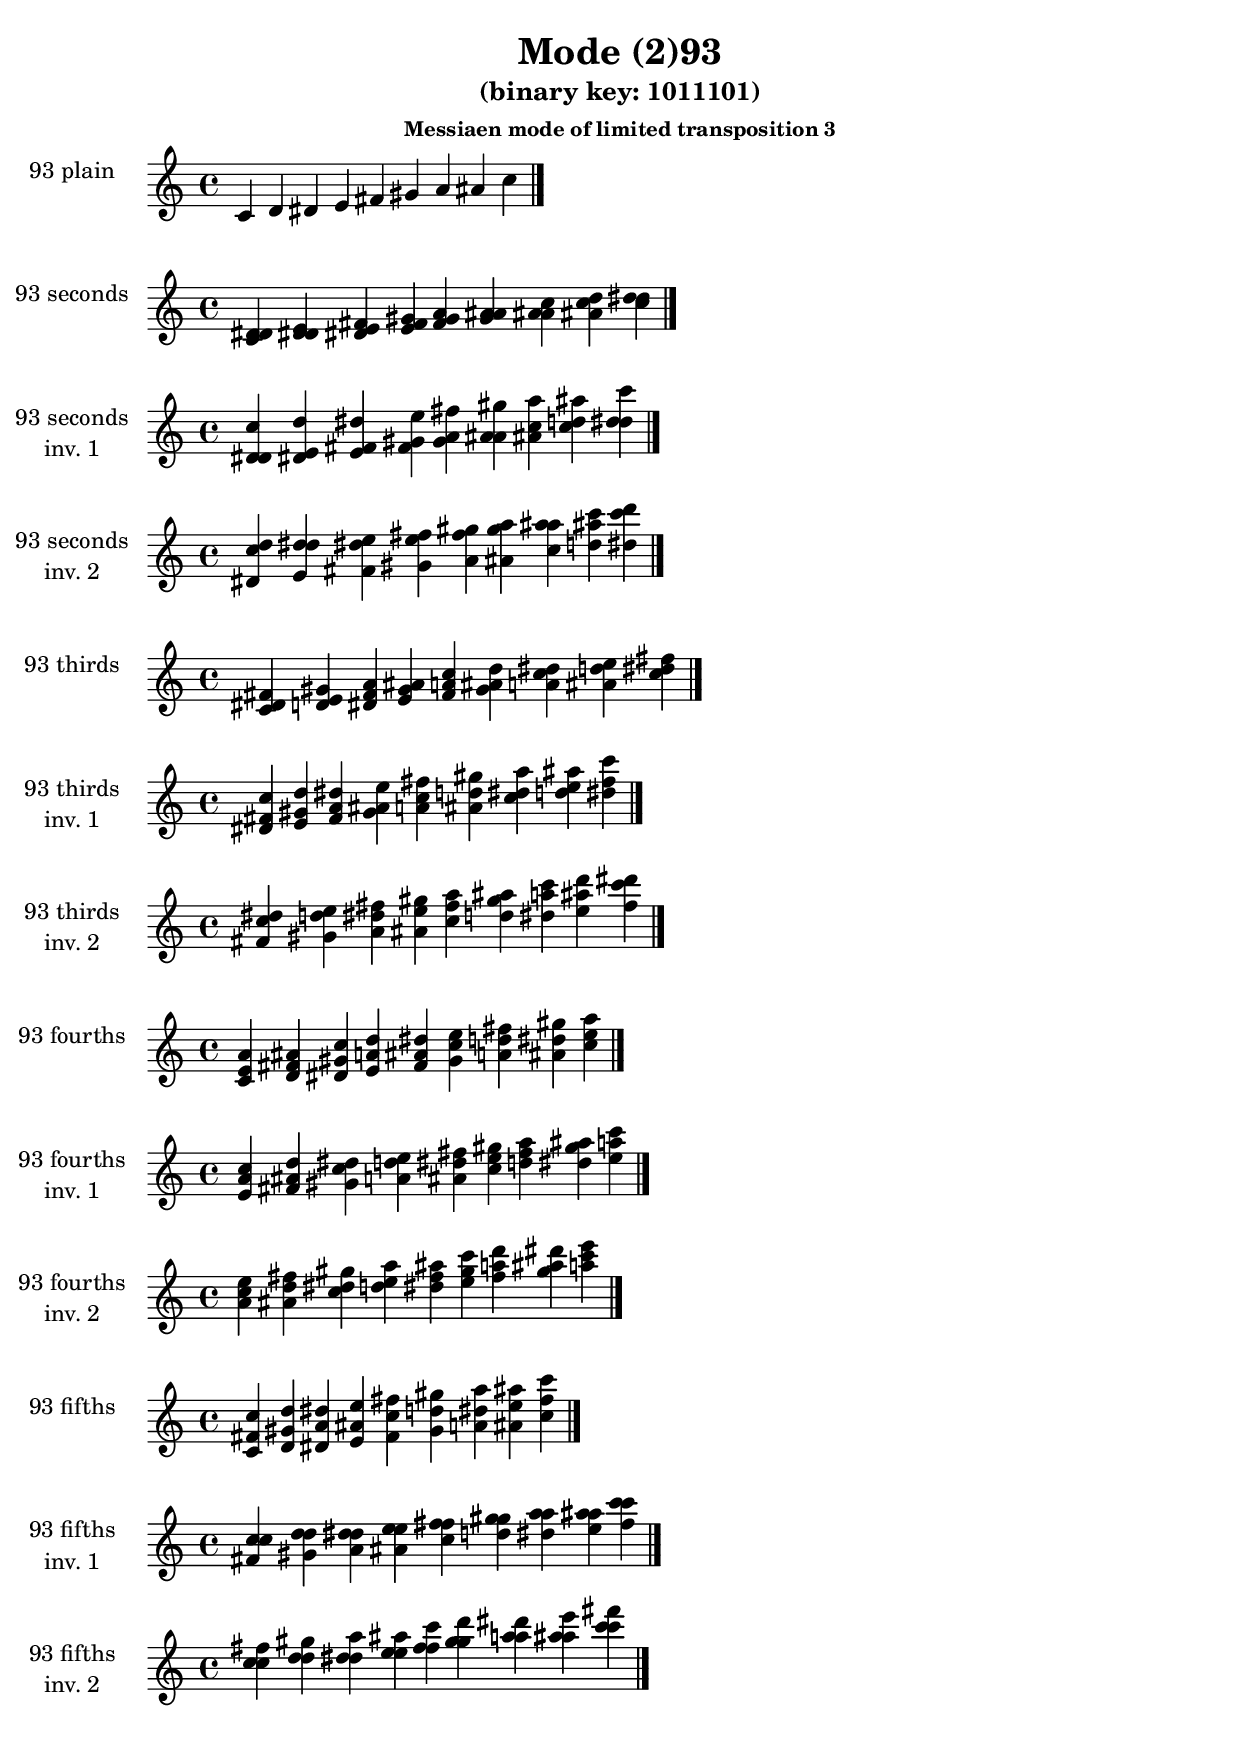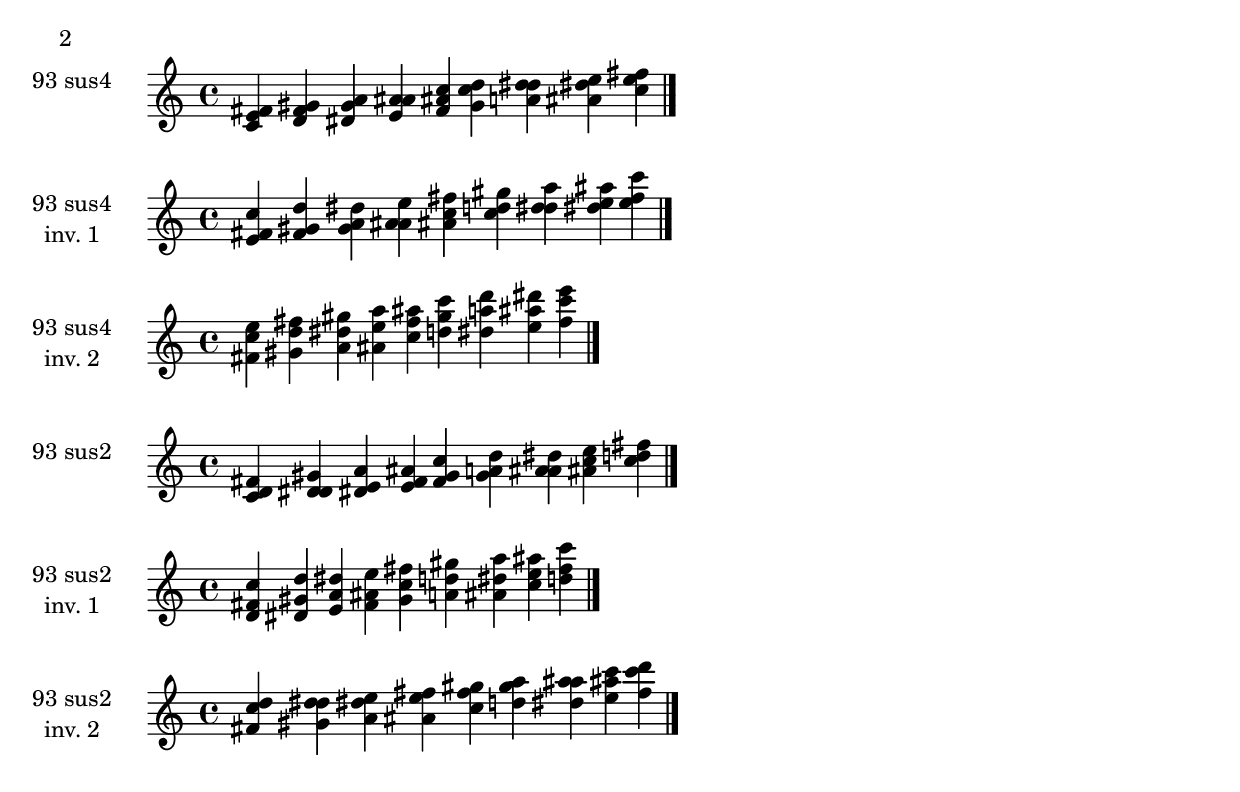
\version "2.19.0"

\header {
  title = "Mode (2)93"
  subtitle = "(binary key: 1011101)"
  subsubtitle =  \markup { \left-align \column {
      "Messiaen mode of limited transposition 3"
    }
  }
 %% Remove default LilyPond tagline
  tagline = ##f
}

\paper {
  #(set-paper-size "a4")
}

global = {
  \key c \major
  \time 4/4
  \tempo 4=100
}

\book {
  \score {
    \new Staff \with {
      instrumentName =  \markup { \column {
         \hcenter-in #14 \line { 93 plain }
         \hcenter-in #14 \line {  } } }
      midiInstrument = "oboe"
    } { \accidentalStyle "default"
        \cadenzaOn c' d' dis' e' fis' gis' a' ais' c''  \cadenzaOff \bar "|." }
    \layout { }
  }
  \score {
    \new Staff \with {
      instrumentName =  \markup { \column {
         \hcenter-in #14 \line { 93 seconds }
         \hcenter-in #14 \line {  } } }
      midiInstrument = "oboe"
    } { \accidentalStyle "default"
        \cadenzaOn <c' d' dis'> <d' dis' e'> <dis' e' fis'> <e' fis' gis'> <fis' gis' a'> <gis' a' ais'> <a' ais' c''> <ais' c'' d''> <c'' d'' dis''>  \cadenzaOff \bar "|." }
    \layout { }
  }
  \score {
    \new Staff \with {
      instrumentName =  \markup { \column {
         \hcenter-in #14 \line { 93 seconds }
         \hcenter-in #14 \line { inv. 1 } } }
      midiInstrument = "oboe"
    } { \accidentalStyle "default"
        \cadenzaOn <d' dis' c''> <dis' e' d''> <e' fis' dis''> <fis' gis' e''> <gis' a' fis''> <a' ais' gis''> <ais' c'' a''> <c'' d'' ais''> <d'' dis'' c'''>  \cadenzaOff \bar "|." }
    \layout { }
  }
  \score {
    \new Staff \with {
      instrumentName =  \markup { \column {
         \hcenter-in #14 \line { 93 seconds }
         \hcenter-in #14 \line { inv. 2 } } }
      midiInstrument = "oboe"
    } { \accidentalStyle "default"
        \cadenzaOn <dis' c'' d''> <e' d'' dis''> <fis' dis'' e''> <gis' e'' fis''> <a' fis'' gis''> <ais' gis'' a''> <c'' a'' ais''> <d'' ais'' c'''> <dis'' c''' d'''>  \cadenzaOff \bar "|." }
    \layout { }
  }
  \score {
    \new Staff \with {
      instrumentName =  \markup { \column {
         \hcenter-in #14 \line { 93 thirds }
         \hcenter-in #14 \line {  } } }
      midiInstrument = "oboe"
    } { \accidentalStyle "default"
        \cadenzaOn <c' dis' fis'> <d' e' gis'> <dis' fis' a'> <e' gis' ais'> <fis' a' c''> <gis' ais' d''> <a' c'' dis''> <ais' d'' e''> <c'' dis'' fis''>  \cadenzaOff \bar "|." }
    \layout { }
  }
  \score {
    \new Staff \with {
      instrumentName =  \markup { \column {
         \hcenter-in #14 \line { 93 thirds }
         \hcenter-in #14 \line { inv. 1 } } }
      midiInstrument = "oboe"
    } { \accidentalStyle "default"
        \cadenzaOn <dis' fis' c''> <e' gis' d''> <fis' a' dis''> <gis' ais' e''> <a' c'' fis''> <ais' d'' gis''> <c'' dis'' a''> <d'' e'' ais''> <dis'' fis'' c'''>  \cadenzaOff \bar "|." }
    \layout { }
  }
  \score {
    \new Staff \with {
      instrumentName =  \markup { \column {
         \hcenter-in #14 \line { 93 thirds }
         \hcenter-in #14 \line { inv. 2 } } }
      midiInstrument = "oboe"
    } { \accidentalStyle "default"
        \cadenzaOn <fis' c'' dis''> <gis' d'' e''> <a' dis'' fis''> <ais' e'' gis''> <c'' fis'' a''> <d'' gis'' ais''> <dis'' a'' c'''> <e'' ais'' d'''> <fis'' c''' dis'''>  \cadenzaOff \bar "|." }
    \layout { }
  }
  \score {
    \new Staff \with {
      instrumentName =  \markup { \column {
         \hcenter-in #14 \line { 93 fourths }
         \hcenter-in #14 \line {  } } }
      midiInstrument = "oboe"
    } { \accidentalStyle "default"
        \cadenzaOn <c' e' a'> <d' fis' ais'> <dis' gis' c''> <e' a' d''> <fis' ais' dis''> <gis' c'' e''> <a' d'' fis''> <ais' dis'' gis''> <c'' e'' a''>  \cadenzaOff \bar "|." }
    \layout { }
  }
  \score {
    \new Staff \with {
      instrumentName =  \markup { \column {
         \hcenter-in #14 \line { 93 fourths }
         \hcenter-in #14 \line { inv. 1 } } }
      midiInstrument = "oboe"
    } { \accidentalStyle "default"
        \cadenzaOn <e' a' c''> <fis' ais' d''> <gis' c'' dis''> <a' d'' e''> <ais' dis'' fis''> <c'' e'' gis''> <d'' fis'' a''> <dis'' gis'' ais''> <e'' a'' c'''>  \cadenzaOff \bar "|." }
    \layout { }
  }
  \score {
    \new Staff \with {
      instrumentName =  \markup { \column {
         \hcenter-in #14 \line { 93 fourths }
         \hcenter-in #14 \line { inv. 2 } } }
      midiInstrument = "oboe"
    } { \accidentalStyle "default"
        \cadenzaOn <a' c'' e''> <ais' d'' fis''> <c'' dis'' gis''> <d'' e'' a''> <dis'' fis'' ais''> <e'' gis'' c'''> <fis'' a'' d'''> <gis'' ais'' dis'''> <a'' c''' e'''>  \cadenzaOff \bar "|." }
    \layout { }
  }
  \score {
    \new Staff \with {
      instrumentName =  \markup { \column {
         \hcenter-in #14 \line { 93 fifths }
         \hcenter-in #14 \line {  } } }
      midiInstrument = "oboe"
    } { \accidentalStyle "default"
        \cadenzaOn <c' fis' c''> <d' gis' d''> <dis' a' dis''> <e' ais' e''> <fis' c'' fis''> <gis' d'' gis''> <a' dis'' a''> <ais' e'' ais''> <c'' fis'' c'''>  \cadenzaOff \bar "|." }
    \layout { }
  }
  \score {
    \new Staff \with {
      instrumentName =  \markup { \column {
         \hcenter-in #14 \line { 93 fifths }
         \hcenter-in #14 \line { inv. 1 } } }
      midiInstrument = "oboe"
    } { \accidentalStyle "default"
        \cadenzaOn <fis' c'' c''> <gis' d'' d''> <a' dis'' dis''> <ais' e'' e''> <c'' fis'' fis''> <d'' gis'' gis''> <dis'' a'' a''> <e'' ais'' ais''> <fis'' c''' c'''>  \cadenzaOff \bar "|." }
    \layout { }
  }
  \score {
    \new Staff \with {
      instrumentName =  \markup { \column {
         \hcenter-in #14 \line { 93 fifths }
         \hcenter-in #14 \line { inv. 2 } } }
      midiInstrument = "oboe"
    } { \accidentalStyle "default"
        \cadenzaOn <c'' c'' fis''> <d'' d'' gis''> <dis'' dis'' a''> <e'' e'' ais''> <fis'' fis'' c'''> <gis'' gis'' d'''> <a'' a'' dis'''> <ais'' ais'' e'''> <c''' c''' fis'''>  \cadenzaOff \bar "|." }
    \layout { }
  }
  \score {
    \new Staff \with {
      instrumentName =  \markup { \column {
         \hcenter-in #14 \line { 93 sus4 }
         \hcenter-in #14 \line {  } } }
      midiInstrument = "oboe"
    } { \accidentalStyle "default"
        \cadenzaOn <c' e' fis'> <d' fis' gis'> <dis' gis' a'> <e' a' ais'> <fis' ais' c''> <gis' c'' d''> <a' d'' dis''> <ais' dis'' e''> <c'' e'' fis''>  \cadenzaOff \bar "|." }
    \layout { }
  }
  \score {
    \new Staff \with {
      instrumentName =  \markup { \column {
         \hcenter-in #14 \line { 93 sus4 }
         \hcenter-in #14 \line { inv. 1 } } }
      midiInstrument = "oboe"
    } { \accidentalStyle "default"
        \cadenzaOn <e' fis' c''> <fis' gis' d''> <gis' a' dis''> <a' ais' e''> <ais' c'' fis''> <c'' d'' gis''> <d'' dis'' a''> <dis'' e'' ais''> <e'' fis'' c'''>  \cadenzaOff \bar "|." }
    \layout { }
  }
  \score {
    \new Staff \with {
      instrumentName =  \markup { \column {
         \hcenter-in #14 \line { 93 sus4 }
         \hcenter-in #14 \line { inv. 2 } } }
      midiInstrument = "oboe"
    } { \accidentalStyle "default"
        \cadenzaOn <fis' c'' e''> <gis' d'' fis''> <a' dis'' gis''> <ais' e'' a''> <c'' fis'' ais''> <d'' gis'' c'''> <dis'' a'' d'''> <e'' ais'' dis'''> <fis'' c''' e'''>  \cadenzaOff \bar "|." }
    \layout { }
  }
  \score {
    \new Staff \with {
      instrumentName =  \markup { \column {
         \hcenter-in #14 \line { 93 sus2 }
         \hcenter-in #14 \line {  } } }
      midiInstrument = "oboe"
    } { \accidentalStyle "default"
        \cadenzaOn <c' d' fis'> <d' dis' gis'> <dis' e' a'> <e' fis' ais'> <fis' gis' c''> <gis' a' d''> <a' ais' dis''> <ais' c'' e''> <c'' d'' fis''>  \cadenzaOff \bar "|." }
    \layout { }
  }
  \score {
    \new Staff \with {
      instrumentName =  \markup { \column {
         \hcenter-in #14 \line { 93 sus2 }
         \hcenter-in #14 \line { inv. 1 } } }
      midiInstrument = "oboe"
    } { \accidentalStyle "default"
        \cadenzaOn <d' fis' c''> <dis' gis' d''> <e' a' dis''> <fis' ais' e''> <gis' c'' fis''> <a' d'' gis''> <ais' dis'' a''> <c'' e'' ais''> <d'' fis'' c'''>  \cadenzaOff \bar "|." }
    \layout { }
  }
  \score {
    \new Staff \with {
      instrumentName =  \markup { \column {
         \hcenter-in #14 \line { 93 sus2 }
         \hcenter-in #14 \line { inv. 2 } } }
      midiInstrument = "oboe"
    } { \accidentalStyle "default"
        \cadenzaOn <fis' c'' d''> <gis' d'' dis''> <a' dis'' e''> <ais' e'' fis''> <c'' fis'' gis''> <d'' gis'' a''> <dis'' a'' ais''> <e'' ais'' c'''> <fis'' c''' d'''>  \cadenzaOff \bar "|." }
    \layout { }
  }
}

\book {
  \bookOutputSuffix "plain_"
  \score {
    \new Staff \with {
      instrumentName =  \markup { \column {
         \hcenter-in #14 \line { 93 plain }
         \hcenter-in #14 \line {  } } }
      midiInstrument = "oboe"
    } { \accidentalStyle "default"
        \cadenzaOn c' d' dis' e' fis' gis' a' ais' c''  \cadenzaOff \bar "|." }
    \midi { }
  }
}
\book {
  \bookOutputSuffix "seconds_"
  \score {
    \new Staff \with {
      instrumentName =  \markup { \column {
         \hcenter-in #14 \line { 93 seconds }
         \hcenter-in #14 \line {  } } }
      midiInstrument = "oboe"
    } { \accidentalStyle "default"
        \cadenzaOn <c' d' dis'> <d' dis' e'> <dis' e' fis'> <e' fis' gis'> <fis' gis' a'> <gis' a' ais'> <a' ais' c''> <ais' c'' d''> <c'' d'' dis''>  \cadenzaOff \bar "|." }
    \midi { }
  }
}
\book {
  \bookOutputSuffix "seconds_inv. 1"
  \score {
    \new Staff \with {
      instrumentName =  \markup { \column {
         \hcenter-in #14 \line { 93 seconds }
         \hcenter-in #14 \line { inv. 1 } } }
      midiInstrument = "oboe"
    } { \accidentalStyle "default"
        \cadenzaOn <d' dis' c''> <dis' e' d''> <e' fis' dis''> <fis' gis' e''> <gis' a' fis''> <a' ais' gis''> <ais' c'' a''> <c'' d'' ais''> <d'' dis'' c'''>  \cadenzaOff \bar "|." }
    \midi { }
  }
}
\book {
  \bookOutputSuffix "seconds_inv. 2"
  \score {
    \new Staff \with {
      instrumentName =  \markup { \column {
         \hcenter-in #14 \line { 93 seconds }
         \hcenter-in #14 \line { inv. 2 } } }
      midiInstrument = "oboe"
    } { \accidentalStyle "default"
        \cadenzaOn <dis' c'' d''> <e' d'' dis''> <fis' dis'' e''> <gis' e'' fis''> <a' fis'' gis''> <ais' gis'' a''> <c'' a'' ais''> <d'' ais'' c'''> <dis'' c''' d'''>  \cadenzaOff \bar "|." }
    \midi { }
  }
}
\book {
  \bookOutputSuffix "thirds_"
  \score {
    \new Staff \with {
      instrumentName =  \markup { \column {
         \hcenter-in #14 \line { 93 thirds }
         \hcenter-in #14 \line {  } } }
      midiInstrument = "oboe"
    } { \accidentalStyle "default"
        \cadenzaOn <c' dis' fis'> <d' e' gis'> <dis' fis' a'> <e' gis' ais'> <fis' a' c''> <gis' ais' d''> <a' c'' dis''> <ais' d'' e''> <c'' dis'' fis''>  \cadenzaOff \bar "|." }
    \midi { }
  }
}
\book {
  \bookOutputSuffix "thirds_inv. 1"
  \score {
    \new Staff \with {
      instrumentName =  \markup { \column {
         \hcenter-in #14 \line { 93 thirds }
         \hcenter-in #14 \line { inv. 1 } } }
      midiInstrument = "oboe"
    } { \accidentalStyle "default"
        \cadenzaOn <dis' fis' c''> <e' gis' d''> <fis' a' dis''> <gis' ais' e''> <a' c'' fis''> <ais' d'' gis''> <c'' dis'' a''> <d'' e'' ais''> <dis'' fis'' c'''>  \cadenzaOff \bar "|." }
    \midi { }
  }
}
\book {
  \bookOutputSuffix "thirds_inv. 2"
  \score {
    \new Staff \with {
      instrumentName =  \markup { \column {
         \hcenter-in #14 \line { 93 thirds }
         \hcenter-in #14 \line { inv. 2 } } }
      midiInstrument = "oboe"
    } { \accidentalStyle "default"
        \cadenzaOn <fis' c'' dis''> <gis' d'' e''> <a' dis'' fis''> <ais' e'' gis''> <c'' fis'' a''> <d'' gis'' ais''> <dis'' a'' c'''> <e'' ais'' d'''> <fis'' c''' dis'''>  \cadenzaOff \bar "|." }
    \midi { }
  }
}
\book {
  \bookOutputSuffix "fourths_"
  \score {
    \new Staff \with {
      instrumentName =  \markup { \column {
         \hcenter-in #14 \line { 93 fourths }
         \hcenter-in #14 \line {  } } }
      midiInstrument = "oboe"
    } { \accidentalStyle "default"
        \cadenzaOn <c' e' a'> <d' fis' ais'> <dis' gis' c''> <e' a' d''> <fis' ais' dis''> <gis' c'' e''> <a' d'' fis''> <ais' dis'' gis''> <c'' e'' a''>  \cadenzaOff \bar "|." }
    \midi { }
  }
}
\book {
  \bookOutputSuffix "fourths_inv. 1"
  \score {
    \new Staff \with {
      instrumentName =  \markup { \column {
         \hcenter-in #14 \line { 93 fourths }
         \hcenter-in #14 \line { inv. 1 } } }
      midiInstrument = "oboe"
    } { \accidentalStyle "default"
        \cadenzaOn <e' a' c''> <fis' ais' d''> <gis' c'' dis''> <a' d'' e''> <ais' dis'' fis''> <c'' e'' gis''> <d'' fis'' a''> <dis'' gis'' ais''> <e'' a'' c'''>  \cadenzaOff \bar "|." }
    \midi { }
  }
}
\book {
  \bookOutputSuffix "fourths_inv. 2"
  \score {
    \new Staff \with {
      instrumentName =  \markup { \column {
         \hcenter-in #14 \line { 93 fourths }
         \hcenter-in #14 \line { inv. 2 } } }
      midiInstrument = "oboe"
    } { \accidentalStyle "default"
        \cadenzaOn <a' c'' e''> <ais' d'' fis''> <c'' dis'' gis''> <d'' e'' a''> <dis'' fis'' ais''> <e'' gis'' c'''> <fis'' a'' d'''> <gis'' ais'' dis'''> <a'' c''' e'''>  \cadenzaOff \bar "|." }
    \midi { }
  }
}
\book {
  \bookOutputSuffix "fifths_"
  \score {
    \new Staff \with {
      instrumentName =  \markup { \column {
         \hcenter-in #14 \line { 93 fifths }
         \hcenter-in #14 \line {  } } }
      midiInstrument = "oboe"
    } { \accidentalStyle "default"
        \cadenzaOn <c' fis' c''> <d' gis' d''> <dis' a' dis''> <e' ais' e''> <fis' c'' fis''> <gis' d'' gis''> <a' dis'' a''> <ais' e'' ais''> <c'' fis'' c'''>  \cadenzaOff \bar "|." }
    \midi { }
  }
}
\book {
  \bookOutputSuffix "fifths_inv. 1"
  \score {
    \new Staff \with {
      instrumentName =  \markup { \column {
         \hcenter-in #14 \line { 93 fifths }
         \hcenter-in #14 \line { inv. 1 } } }
      midiInstrument = "oboe"
    } { \accidentalStyle "default"
        \cadenzaOn <fis' c'' c''> <gis' d'' d''> <a' dis'' dis''> <ais' e'' e''> <c'' fis'' fis''> <d'' gis'' gis''> <dis'' a'' a''> <e'' ais'' ais''> <fis'' c''' c'''>  \cadenzaOff \bar "|." }
    \midi { }
  }
}
\book {
  \bookOutputSuffix "fifths_inv. 2"
  \score {
    \new Staff \with {
      instrumentName =  \markup { \column {
         \hcenter-in #14 \line { 93 fifths }
         \hcenter-in #14 \line { inv. 2 } } }
      midiInstrument = "oboe"
    } { \accidentalStyle "default"
        \cadenzaOn <c'' c'' fis''> <d'' d'' gis''> <dis'' dis'' a''> <e'' e'' ais''> <fis'' fis'' c'''> <gis'' gis'' d'''> <a'' a'' dis'''> <ais'' ais'' e'''> <c''' c''' fis'''>  \cadenzaOff \bar "|." }
    \midi { }
  }
}
\book {
  \bookOutputSuffix "sus4_"
  \score {
    \new Staff \with {
      instrumentName =  \markup { \column {
         \hcenter-in #14 \line { 93 sus4 }
         \hcenter-in #14 \line {  } } }
      midiInstrument = "oboe"
    } { \accidentalStyle "default"
        \cadenzaOn <c' e' fis'> <d' fis' gis'> <dis' gis' a'> <e' a' ais'> <fis' ais' c''> <gis' c'' d''> <a' d'' dis''> <ais' dis'' e''> <c'' e'' fis''>  \cadenzaOff \bar "|." }
    \midi { }
  }
}
\book {
  \bookOutputSuffix "sus4_inv. 1"
  \score {
    \new Staff \with {
      instrumentName =  \markup { \column {
         \hcenter-in #14 \line { 93 sus4 }
         \hcenter-in #14 \line { inv. 1 } } }
      midiInstrument = "oboe"
    } { \accidentalStyle "default"
        \cadenzaOn <e' fis' c''> <fis' gis' d''> <gis' a' dis''> <a' ais' e''> <ais' c'' fis''> <c'' d'' gis''> <d'' dis'' a''> <dis'' e'' ais''> <e'' fis'' c'''>  \cadenzaOff \bar "|." }
    \midi { }
  }
}
\book {
  \bookOutputSuffix "sus4_inv. 2"
  \score {
    \new Staff \with {
      instrumentName =  \markup { \column {
         \hcenter-in #14 \line { 93 sus4 }
         \hcenter-in #14 \line { inv. 2 } } }
      midiInstrument = "oboe"
    } { \accidentalStyle "default"
        \cadenzaOn <fis' c'' e''> <gis' d'' fis''> <a' dis'' gis''> <ais' e'' a''> <c'' fis'' ais''> <d'' gis'' c'''> <dis'' a'' d'''> <e'' ais'' dis'''> <fis'' c''' e'''>  \cadenzaOff \bar "|." }
    \midi { }
  }
}
\book {
  \bookOutputSuffix "sus2_"
  \score {
    \new Staff \with {
      instrumentName =  \markup { \column {
         \hcenter-in #14 \line { 93 sus2 }
         \hcenter-in #14 \line {  } } }
      midiInstrument = "oboe"
    } { \accidentalStyle "default"
        \cadenzaOn <c' d' fis'> <d' dis' gis'> <dis' e' a'> <e' fis' ais'> <fis' gis' c''> <gis' a' d''> <a' ais' dis''> <ais' c'' e''> <c'' d'' fis''>  \cadenzaOff \bar "|." }
    \midi { }
  }
}
\book {
  \bookOutputSuffix "sus2_inv. 1"
  \score {
    \new Staff \with {
      instrumentName =  \markup { \column {
         \hcenter-in #14 \line { 93 sus2 }
         \hcenter-in #14 \line { inv. 1 } } }
      midiInstrument = "oboe"
    } { \accidentalStyle "default"
        \cadenzaOn <d' fis' c''> <dis' gis' d''> <e' a' dis''> <fis' ais' e''> <gis' c'' fis''> <a' d'' gis''> <ais' dis'' a''> <c'' e'' ais''> <d'' fis'' c'''>  \cadenzaOff \bar "|." }
    \midi { }
  }
}
\book {
  \bookOutputSuffix "sus2_inv. 2"
  \score {
    \new Staff \with {
      instrumentName =  \markup { \column {
         \hcenter-in #14 \line { 93 sus2 }
         \hcenter-in #14 \line { inv. 2 } } }
      midiInstrument = "oboe"
    } { \accidentalStyle "default"
        \cadenzaOn <fis' c'' d''> <gis' d'' dis''> <a' dis'' e''> <ais' e'' fis''> <c'' fis'' gis''> <d'' gis'' a''> <dis'' a'' ais''> <e'' ais'' c'''> <fis'' c''' d'''>  \cadenzaOff \bar "|." }
    \midi { }
  }
}
